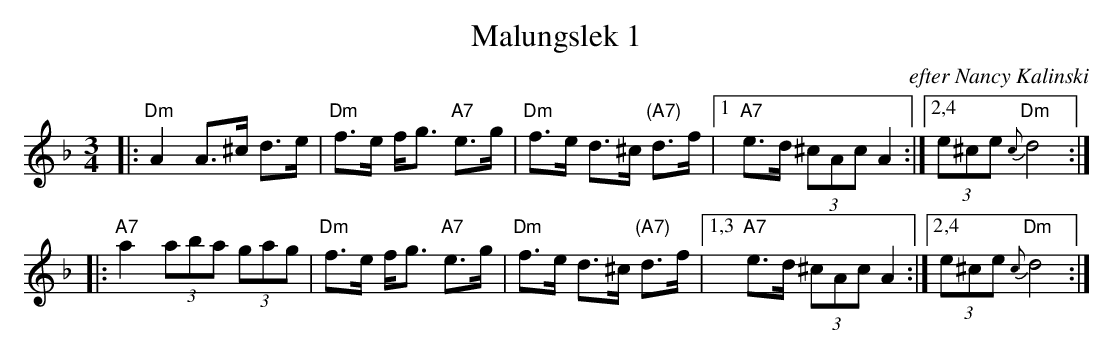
X:1
T: Malungslek 1
O: efter Nancy Kalinski
M: 3/4
L: 1/8
K: Dm
|: "Dm"A2 A>^c d>e | "Dm"f>e f<g "A7"e>g | "Dm"f>e d>^c "(A7)"d>f |1 "A7"e>d (3^cAc A2 :|2,4 (3e^ce "Dm"{c}d4 :|
|: "A7"a2 (3aba (3gag | "Dm"f>e f<g "A7"e>g | "Dm"f>e d>^c "(A7)"d>f |1,3 "A7"e>d (3^cAc A2 :|2,4 (3e^ce "Dm"{c}d4 :|
